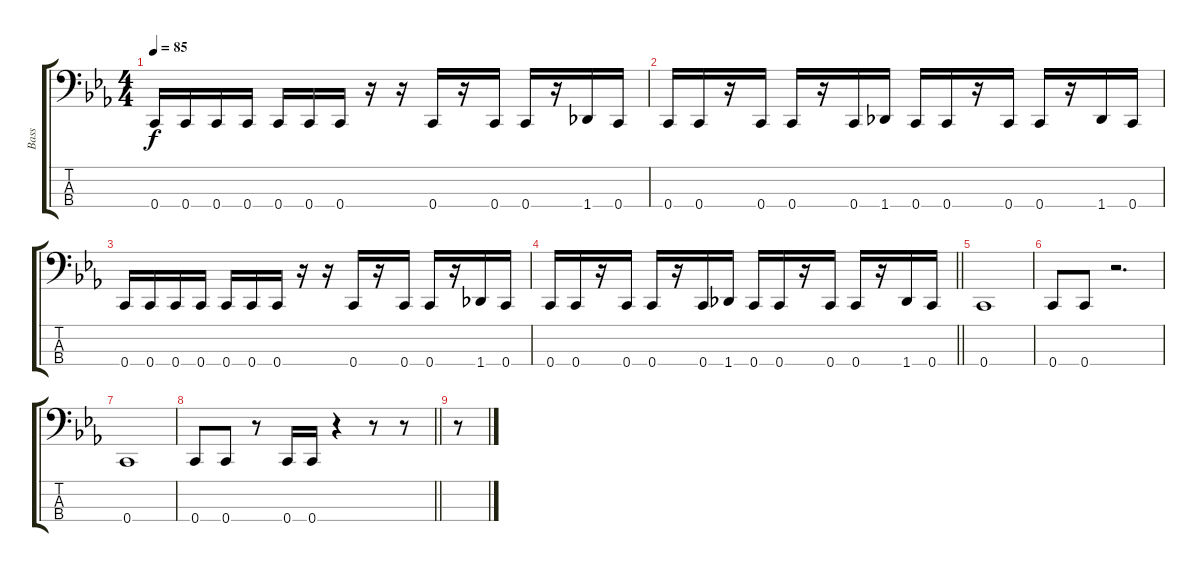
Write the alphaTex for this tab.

\track ("Bass" "Bass") {instrument electricbassfinger}
\staff {score tabs}
\tuning (Eb2 Bb1 F1 C1) {hide}
\ts (4 4)
\tempo 85
\clef f4
\ks cminor
0.4.16{dy f} 0.4.16 0.4.16 0.4.16 0.4.16 0.4.16 0.4.16 r.16 r.16 0.4.16 r.16 0.4.16 0.4.16 r.16 1.4.16 0.4.16 |
0.4.16 0.4.16 r.16 0.4.16 0.4.16 r.16 0.4.16 1.4.16 0.4.16 0.4.16 r.16 0.4.16 0.4.16 r.16 1.4.16 0.4.16 |
0.4.16 0.4.16 0.4.16 0.4.16 0.4.16 0.4.16 0.4.16 r.16 r.16 0.4.16 r.16 0.4.16 0.4.16 r.16 1.4.16 0.4.16 |
\barLineRight lightlight
0.4.16 0.4.16 r.16 0.4.16 0.4.16 r.16 0.4.16 1.4.16 0.4.16 0.4.16 r.16 0.4.16 0.4.16 r.16 1.4.16 0.4.16 |
\section ("" "")
0.4.1 |
0.4.8 0.4.8 r.2{d} |
0.4.1 |
\barLineRight lightlight
0.4.8 0.4.8 r.8 0.4.16 0.4.16 r.4 r.8 r.8 |
r.8
